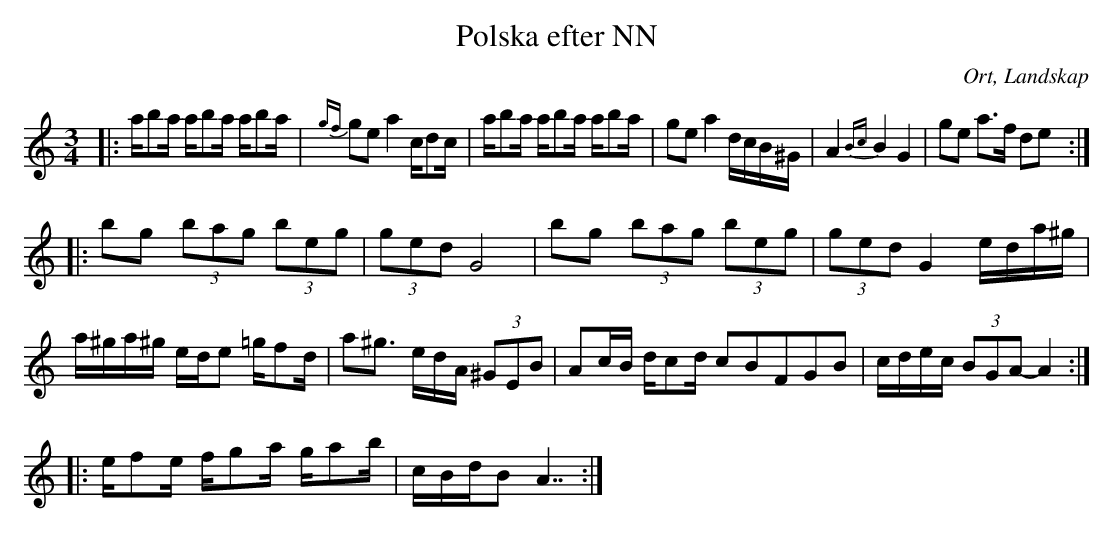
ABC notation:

X:1
T:Polska efter NN
O:Ort, Landskap
M:3/4
L:1/8
K:C
|: a/ba/ a/ba/ a/ba/|{gf}ge a2 c/dc/| a/ba/ a/ba/ a/ba/ | ge a2 d/c/B/^G/| A2 {Bc}B2 G2 | ge a>f de:|
|:bg (3bag (3beg| (3ged G4 |bg (3bag (3beg| (3ged G2 e/d/a/^g/| a/^g/a/^g/ e/d/e =g/fd/ |a^g3/2 /e/d/A/ (3^GEB| Ac/B/ d/cd/ c2/5B2/5F2/5G2/5B2/5|  c/d/e/c/ (3BGA-A2 :|
|:e/fe/ f/ga/ g/ab/ | c/B/d/B A7/2:|
